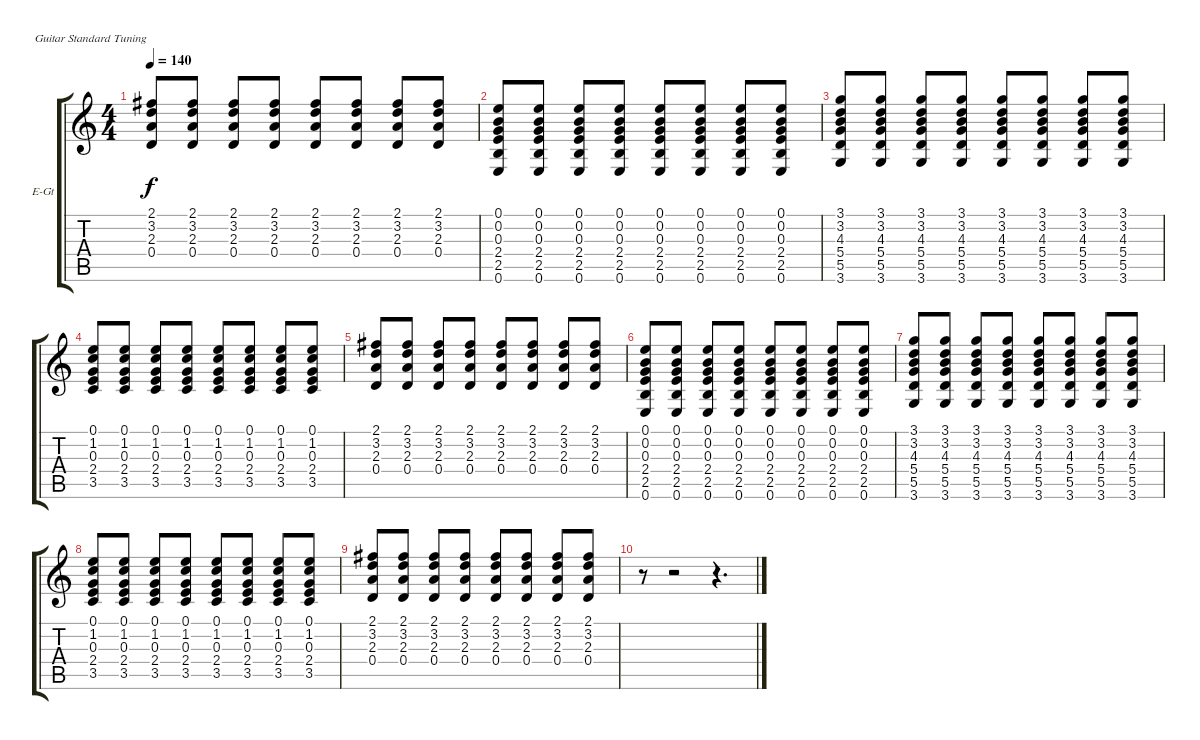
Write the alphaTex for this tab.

\bracketExtendMode groupsimilarinstruments
\firstSystemTrackNameOrientation horizontal
\otherSystemsTrackNameOrientation horizontal
\track ("Electric Guitar" "E-Gt") {instrument overdrivenguitar}
\staff {score tabs}
\tuning (E4 B3 G3 D3 A2 E2)
\ts (4 4)
\tempo 140
\clef g2
\scale
0.333333
\ks c
(2.1 3.2 2.3 0.4).8{dy f} (2.1 3.2 2.3 0.4).8 (2.1 3.2 2.3 0.4).8 (2.1 3.2 2.3 0.4).8 (2.1 3.2 2.3 0.4).8 (2.1 3.2 2.3 0.4).8 (2.1 3.2 2.3 0.4).8 (2.1 3.2 2.3 0.4).8 |
\scale
0.333333 (0.1 0.2 0.3 2.4 2.5 0.6).8 (0.1 0.2 0.3 2.4 2.5 0.6).8 (0.1 0.2 0.3 2.4 2.5 0.6).8 (0.1 0.2 0.3 2.4 2.5 0.6).8 (0.1 0.2 0.3 2.4 2.5 0.6).8 (0.1 0.2 0.3 2.4 2.5 0.6).8 (0.1 0.2 0.3 2.4 2.5 0.6).8 (0.1 0.2 0.3 2.4 2.5 0.6).8 |
\scale
0.333333 (3.1 3.2 4.3 5.4 5.5 3.6).8 (3.1 3.2 4.3 5.4 5.5 3.6).8 (3.1 3.2 4.3 5.4 5.5 3.6).8 (3.1 3.2 4.3 5.4 5.5 3.6).8 (3.1 3.2 4.3 5.4 5.5 3.6).8 (3.1 3.2 4.3 5.4 5.5 3.6).8 (3.1 3.2 4.3 5.4 5.5 3.6).8 (3.1 3.2 4.3 5.4 5.5 3.6).8 |
\scale
0.333333 (0.1 1.2 0.3 2.4 3.5).8 (0.1 1.2 0.3 2.4 3.5).8 (0.1 1.2 0.3 2.4 3.5).8 (0.1 1.2 0.3 2.4 3.5).8 (0.1 1.2 0.3 2.4 3.5).8 (0.1 1.2 0.3 2.4 3.5).8 (0.1 1.2 0.3 2.4 3.5).8 (0.1 1.2 0.3 2.4 3.5).8 |
\scale
0.333333 (2.1 3.2 2.3 0.4).8 (2.1 3.2 2.3 0.4).8 (2.1 3.2 2.3 0.4).8 (2.1 3.2 2.3 0.4).8 (2.1 3.2 2.3 0.4).8 (2.1 3.2 2.3 0.4).8 (2.1 3.2 2.3 0.4).8 (2.1 3.2 2.3 0.4).8 |
\scale
0.333333 (0.1 0.2 0.3 2.4 2.5 0.6).8 (0.1 0.2 0.3 2.4 2.5 0.6).8 (0.1 0.2 0.3 2.4 2.5 0.6).8 (0.1 0.2 0.3 2.4 2.5 0.6).8 (0.1 0.2 0.3 2.4 2.5 0.6).8 (0.1 0.2 0.3 2.4 2.5 0.6).8 (0.1 0.2 0.3 2.4 2.5 0.6).8 (0.1 0.2 0.3 2.4 2.5 0.6).8 |
\scale
0.333333 (3.1 3.2 4.3 5.4 5.5 3.6).8 (3.1 3.2 4.3 5.4 5.5 3.6).8 (3.1 3.2 4.3 5.4 5.5 3.6).8 (3.1 3.2 4.3 5.4 5.5 3.6).8 (3.1 3.2 4.3 5.4 5.5 3.6).8 (3.1 3.2 4.3 5.4 5.5 3.6).8 (3.1 3.2 4.3 5.4 5.5 3.6).8 (3.1 3.2 4.3 5.4 5.5 3.6).8 |
\scale
0.333333 (0.1 1.2 0.3 2.4 3.5).8 (0.1 1.2 0.3 2.4 3.5).8 (0.1 1.2 0.3 2.4 3.5).8 (0.1 1.2 0.3 2.4 3.5).8 (0.1 1.2 0.3 2.4 3.5).8 (0.1 1.2 0.3 2.4 3.5).8 (0.1 1.2 0.3 2.4 3.5).8 (0.1 1.2 0.3 2.4 3.5).8 |
\scale
0.333333 (2.1 3.2 2.3 0.4).8 (2.1 3.2 2.3 0.4).8 (2.1 3.2 2.3 0.4).8 (2.1 3.2 2.3 0.4).8 (2.1 3.2 2.3 0.4).8 (2.1 3.2 2.3 0.4).8 (2.1 3.2 2.3 0.4).8 (2.1 3.2 2.3 0.4).8 |
r.8 r.2 r.4{d}
